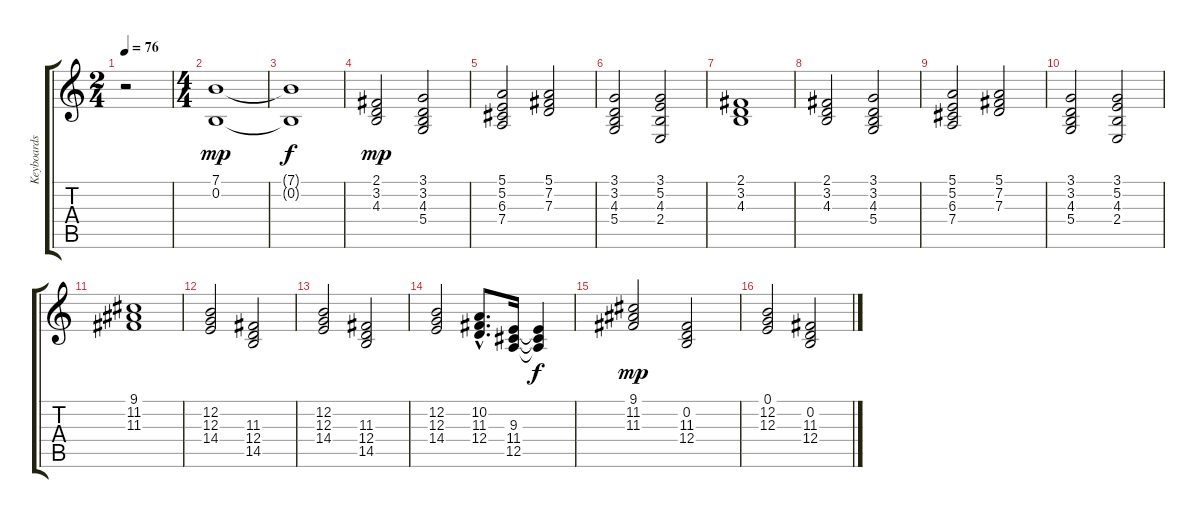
\track ("Keyboards II" "Keyboards ") {instrument stringensemble1}
\staff {score tabs}
\tuning (E4 B3 G3 D3 A2 E2) {hide}
\ts (2 4)
\tempo 76
\clef g2
\ks c
r.2{dy f} |
\ts (4 4)
(7.1 0.2).1{dy mp} |
(7.1{t} 0.2{t}).1{dy f} |
(2.1 3.2 4.3).2{dy mp} (3.1 3.2 4.3 5.4).2 |
(5.1 5.2 6.3 7.4).2 (5.1 7.2 7.3).2 |
(3.1 3.2 4.3 5.4).2 (3.1 5.2 4.3 2.4).2 |
(2.1 3.2 4.3).1 |
(2.1 3.2 4.3).2 (3.1 3.2 4.3 5.4).2 |
(5.1 5.2 6.3 7.4).2 (5.1 7.2 7.3).2 |
(3.1 3.2 4.3 5.4).2 (3.1 5.2 4.3 2.4).2 |
(9.1 11.2 11.3).1 |
(12.2 12.3 14.4).2 (11.3 12.4 14.5).2 |
(12.2 12.3 14.4).2 (11.3 12.4 14.5).2 |
(12.2 12.3 14.4).2 (10.2{hac} 11.3{hac} 12.4{hac}).8{d} (9.3 11.4 12.5).16 (9.3{t} 11.4{t} 12.5{t}).4{dy f} |
(9.1 11.2 11.3).2{dy mp} (0.2 11.3 12.4).2 |
(0.1 12.2 12.3).2 (0.2 11.3 12.4).2
